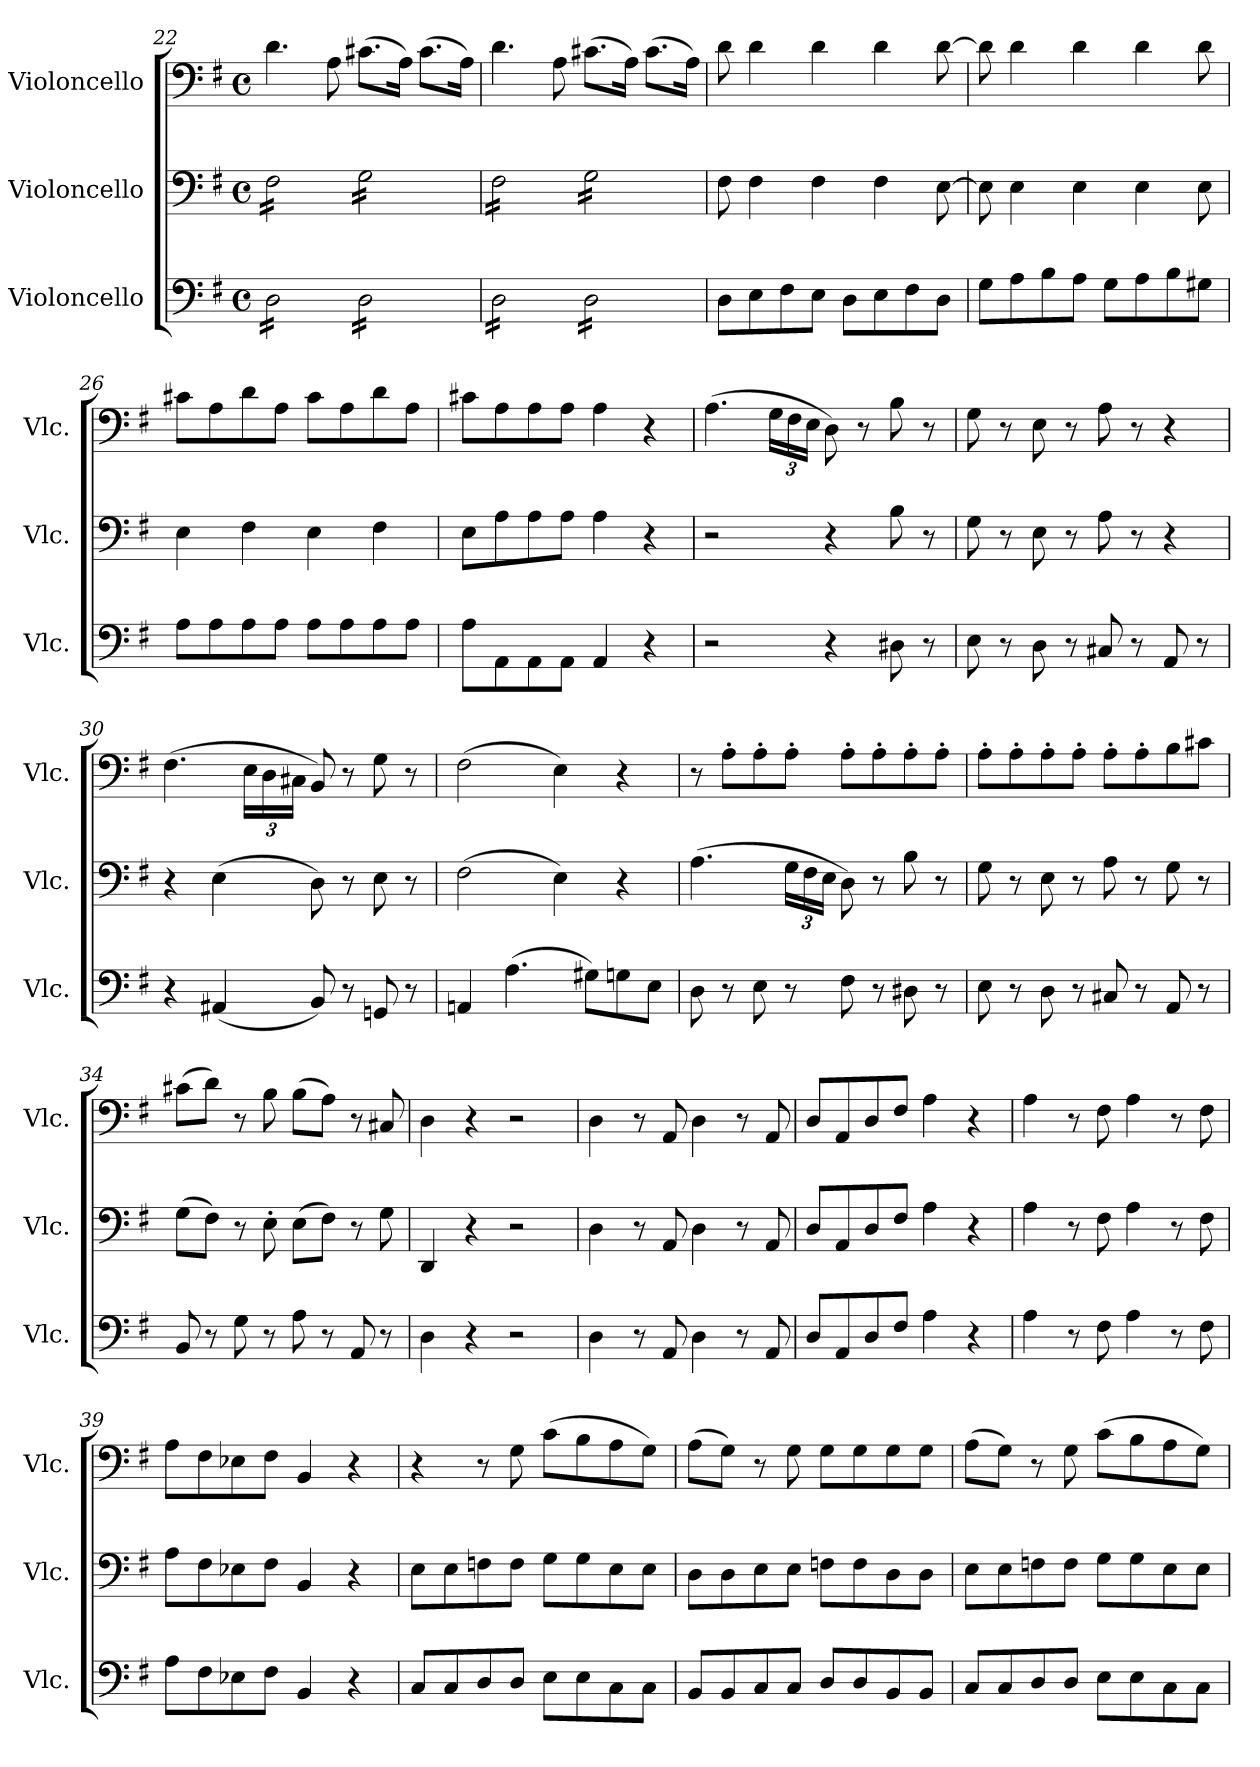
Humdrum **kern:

**kern	**kern	**kern
*part3	*part2	*part1
*staff3	*staff2	*staff1
*I"Violoncello	*I"Violoncello	*I"Violoncello
*I'Vlc.	*I'Vlc.	*I'Vlc.
*clefF4	*clefF4	*clefF4
*k[f#]	*k[f#]	*k[f#]
*M4/4	*M4/4	*M4/4
*met(c)	*met(c)	*met(c)
=22	=22	=22
*tremolo	*	*
*	*tremolo	*
16D\LL	16F#\LL	4.d\
16D\	16F#\	.
16D\	16F#\	.
16D\	16F#\	.
16D\	16F#\	.
16D\	16F#\	.
16D\	16F#\	8A\
16D\JJ	16F#\JJ	.
16D\LL	16G\LL	(>8.c#X\L
16D\	16G\	.
16D\	16G\	.
16D\	16G\	16A\Jk)
16D\	16G\	(>8.c#\L
16D\	16G\	.
16D\	16G\	.
16D\JJ	16G\JJ	16A\Jk)
=23	=23	=23
16D\LL	16F#\LL	4.d\
16D\	16F#\	.
16D\	16F#\	.
16D\	16F#\	.
16D\	16F#\	.
16D\	16F#\	.
16D\	16F#\	8A\
16D\JJ	16F#\JJ	.
16D\LL	16G\LL	(>8.c#X\L
16D\	16G\	.
16D\	16G\	.
16D\	16G\	16A\Jk)
16D\	16G\	(>8.c#\L
16D\	16G\	.
16D\	16G\	.
16D\JJ	16G\JJ	16A\Jk)
*	*Xtremolo	*
*Xtremolo	*	*
=24	=24	=24
8D\L	8F#\	8d\
8E\	4F#\	4d\
8F#\	.	.
8E\J	4F#\	4d\
8D\L	.	.
8E\	4F#\	4d\
8F#\	.	.
8D\J	[8E\	[8d\
=25	=25	=25
8G\L	8E\]	8d\]
8A\	4E\	4d\
8B\	.	.
8A\J	4E\	4d\
8G\L	.	.
8A\	4E\	4d\
8B\	.	.
8G#X\J	8E\	8d\
!!LO:LB:g=z
=26	=26	=26
8A\L	4E\	8c#X\L
8A\	.	8A\
8A\	4F#\	8d\
8A\J	.	8A\J
8A\L	4E\	8c#\L
8A\	.	8A\
8A\	4F#\	8d\
8A\J	.	8A\J
=27	=27	=27
8A\L	8E\L	8c#X\L
8AA\	8A\	8A\
8AA\	8A\	8A\
8AA\J	8A\J	8A\J
4AA/	4A\	4A\
4r	4r	4r
=28	=28	=28
2r	2r	(>4.A\
*	*	*Xbrackettup
.	.	24G\LL
.	.	24F#\
.	.	24E\JJ
4r	4r	8D\)
.	.	8r
8D#X\	8B\	8B\
8r	8r	8r
=29	=29	=29
8E\	8G\	8G\
8r	8r	8r
8D\	8E\	8E\
8r	8r	8r
8C#X/	8A\	8A\
8r	8r	8r
8AA/	4r	4r
8r	.	.
!!LO:LB:g=z
=30	=30	=30
4r	4r	(>4.F#\
(<4AA#X/	(>4E\	.
.	.	24E\LL
.	.	24D\
.	.	24C#X\JJ
8BB/)	8D\)	8BB/)
8r	8r	8r
8GGn/	8E\	8G\
8r	8r	8r
=31	=31	=31
4AAn/	(>2F#\	(>2F#\
(>4.A\	.	.
.	4E\)	4E\)
8G#X\L)	.	.
8Gn\	4r	4r
8E\J	.	.
=32	=32	=32
8D\	(>4.A\	8r
8r	.	8A'\L
8E\	.	8A'\
*	*Xbrackettup	*
8r	24G\LL	8A'\J
.	24F#\	.
.	24E\JJ	.
8F#\	8D\)	8A'\L
8r	8r	8A'\
8D#X\	8B\	8A'\
8r	8r	8A'\J
=33	=33	=33
8E\	8G\	8A'\L
8r	8r	8A'\
8D\	8E\	8A'\
8r	8r	8A'\J
8C#X/	8A\	8A'\L
8r	8r	8A'\
8AA/	8G\	8B\
8r	8r	8c#X\J
!!LO:PB:g=z
=34	=34	=34
8BB/	(>8G\L	(>8c#X\L
8r	8F#\J)	8d\J)
8G\	8r	8r
8r	8E'\	8B\
8A\	(>8E\L	(>8B\L
8r	8F#\J)	8A\J)
8AA/	8r	8r
8r	8G\	8C#X/
=35	=35	=35
4D\	4DD/	4D\
4r	4r	4r
2r	2r	2r
=36	=36	=36
4D\	4D\	4D\
8r	8r	8r
8AA/	8AA/	8AA/
4D\	4D\	4D\
8r	8r	8r
8AA/	8AA/	8AA/
=37	=37	=37
8D/L	8D/L	8D/L
8AA/	8AA/	8AA/
8D/	8D/	8D/
8F#/J	8F#/J	8F#/J
4A\	4A\	4A\
4r	4r	4r
=38	=38	=38
4A\	4A\	4A\
8r	8r	8r
8F#\	8F#\	8F#\
4A\	4A\	4A\
8r	8r	8r
8F#\	8F#\	8F#\
=39	=39	=39
8A\L	8A\L	8A\L
8F#\	8F#\	8F#\
8E-X\	8E-X\	8E-X\
8F#\J	8F#\J	8F#\J
4BB/	4BB/	4BB/
4r	4r	4r
!!LO:LB:g=z
=40	=40	=40
8C/L	8E\L	4r
8C/	8E\	.
8D/	8Fn\	8r
8D/J	8F\J	8G\
8E\L	8G\L	(>8c\L
8E\	8G\	8B\
8C\	8E\	8A\
8C\J	8E\J	8G\J)
=41	=41	=41
8BB/L	8D\L	(>8A\L
8BB/	8D\	8G\J)
8C/	8E\	8r
8C/J	8E\J	8G\
8D/L	8Fn\L	8G\L
8D/	8F\	8G\
8BB/	8D\	8G\
8BB/J	8D\J	8G\J
=42	=42	=42
8C/L	8E\L	(>8A\L
8C/	8E\	8G\J)
8D/	8Fn\	8r
8D/J	8F\J	8G\
8E\L	8G\L	(>8c\L
8E\	8G\	8B\
8C\	8E\	8A\
8C\J	8E\J	8G\J)
=	=	=
*-	*-	*-
